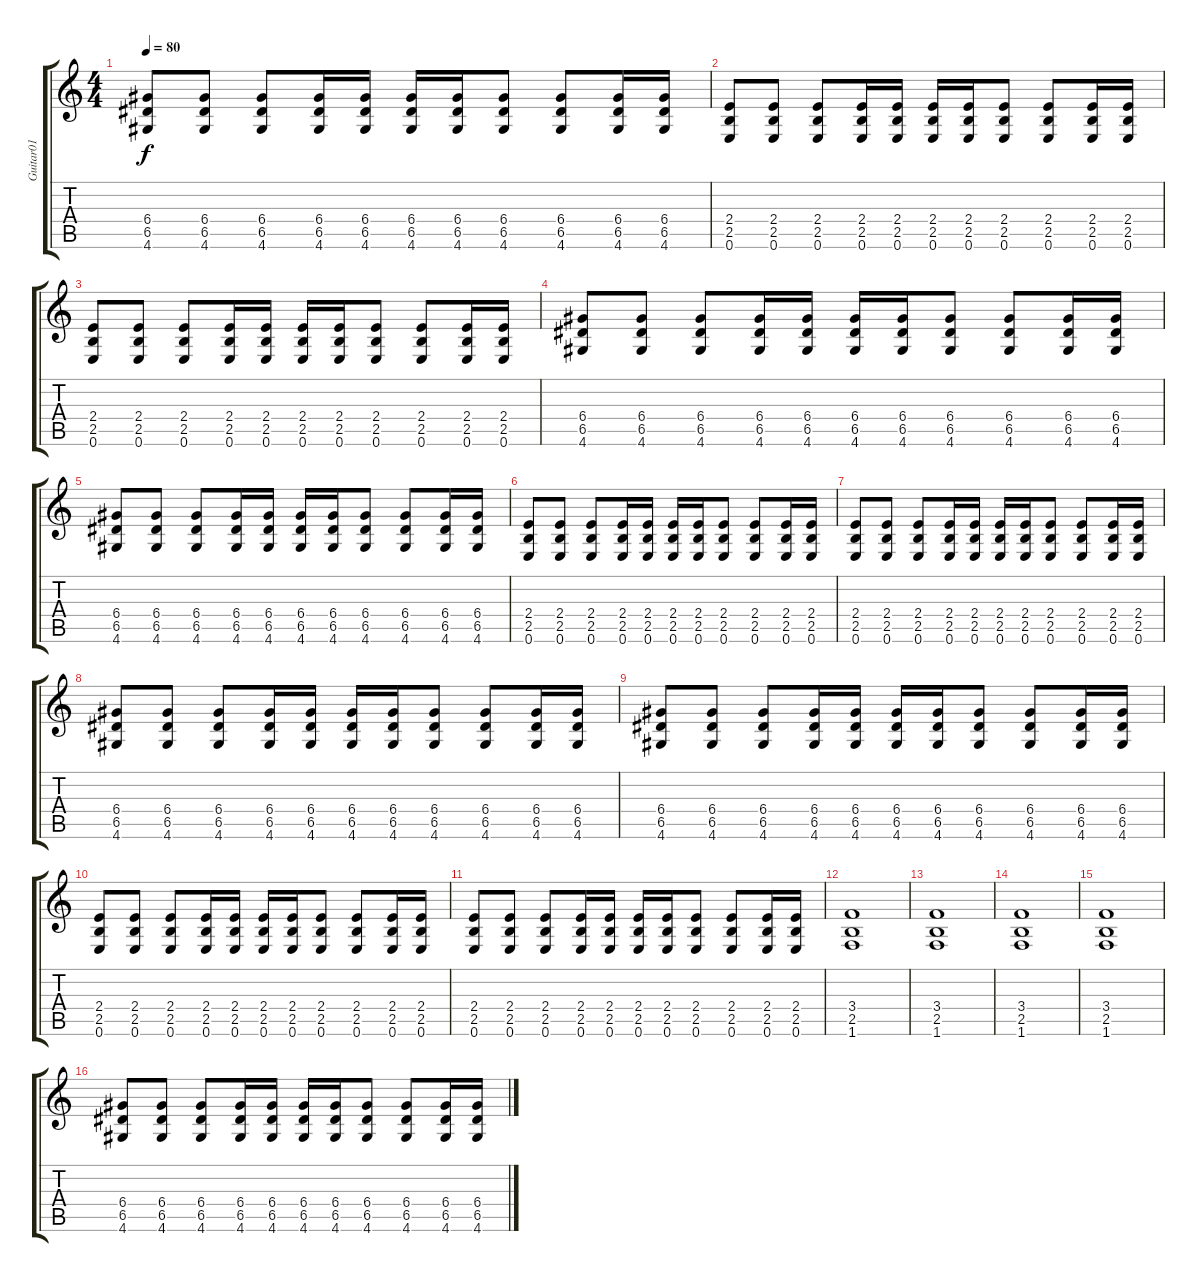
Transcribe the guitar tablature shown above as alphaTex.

\track ("Guitar01" "Guitar01") {instrument electricguitarclean}
\staff {score tabs}
\tuning (E4 B3 G3 D3 A2 E2) {hide}
\ts (4 4)
\tempo 80
\clef g2
\ks c
(6.4 6.5 4.6).8{dy f} (6.4 6.5 4.6).8 (6.4 6.5 4.6).8 (6.4 6.5 4.6).16 (6.4 6.5 4.6).16 (6.4 6.5 4.6).16 (6.4 6.5 4.6).16 (6.4 6.5 4.6).8 (6.4 6.5 4.6).8 (6.4 6.5 4.6).16 (6.4 6.5 4.6).16 |
(2.4 2.5 0.6).8 (2.4 2.5 0.6).8 (2.4 2.5 0.6).8 (2.4 2.5 0.6).16 (2.4 2.5 0.6).16 (2.4 2.5 0.6).16 (2.4 2.5 0.6).16 (2.4 2.5 0.6).8 (2.4 2.5 0.6).8 (2.4 2.5 0.6).16 (2.4 2.5 0.6).16 |
(2.4 2.5 0.6).8 (2.4 2.5 0.6).8 (2.4 2.5 0.6).8 (2.4 2.5 0.6).16 (2.4 2.5 0.6).16 (2.4 2.5 0.6).16 (2.4 2.5 0.6).16 (2.4 2.5 0.6).8 (2.4 2.5 0.6).8 (2.4 2.5 0.6).16 (2.4 2.5 0.6).16 |
(6.4 6.5 4.6).8 (6.4 6.5 4.6).8 (6.4 6.5 4.6).8 (6.4 6.5 4.6).16 (6.4 6.5 4.6).16 (6.4 6.5 4.6).16 (6.4 6.5 4.6).16 (6.4 6.5 4.6).8 (6.4 6.5 4.6).8 (6.4 6.5 4.6).16 (6.4 6.5 4.6).16 |
(6.4 6.5 4.6).8 (6.4 6.5 4.6).8 (6.4 6.5 4.6).8 (6.4 6.5 4.6).16 (6.4 6.5 4.6).16 (6.4 6.5 4.6).16 (6.4 6.5 4.6).16 (6.4 6.5 4.6).8 (6.4 6.5 4.6).8 (6.4 6.5 4.6).16 (6.4 6.5 4.6).16 |
(2.4 2.5 0.6).8 (2.4 2.5 0.6).8 (2.4 2.5 0.6).8 (2.4 2.5 0.6).16 (2.4 2.5 0.6).16 (2.4 2.5 0.6).16 (2.4 2.5 0.6).16 (2.4 2.5 0.6).8 (2.4 2.5 0.6).8 (2.4 2.5 0.6).16 (2.4 2.5 0.6).16 |
(2.4 2.5 0.6).8 (2.4 2.5 0.6).8 (2.4 2.5 0.6).8 (2.4 2.5 0.6).16 (2.4 2.5 0.6).16 (2.4 2.5 0.6).16 (2.4 2.5 0.6).16 (2.4 2.5 0.6).8 (2.4 2.5 0.6).8 (2.4 2.5 0.6).16 (2.4 2.5 0.6).16 |
(6.4 6.5 4.6).8 (6.4 6.5 4.6).8 (6.4 6.5 4.6).8 (6.4 6.5 4.6).16 (6.4 6.5 4.6).16 (6.4 6.5 4.6).16 (6.4 6.5 4.6).16 (6.4 6.5 4.6).8 (6.4 6.5 4.6).8 (6.4 6.5 4.6).16 (6.4 6.5 4.6).16 |
(6.4 6.5 4.6).8 (6.4 6.5 4.6).8 (6.4 6.5 4.6).8 (6.4 6.5 4.6).16 (6.4 6.5 4.6).16 (6.4 6.5 4.6).16 (6.4 6.5 4.6).16 (6.4 6.5 4.6).8 (6.4 6.5 4.6).8 (6.4 6.5 4.6).16 (6.4 6.5 4.6).16 |
(2.4 2.5 0.6).8 (2.4 2.5 0.6).8 (2.4 2.5 0.6).8 (2.4 2.5 0.6).16 (2.4 2.5 0.6).16 (2.4 2.5 0.6).16 (2.4 2.5 0.6).16 (2.4 2.5 0.6).8 (2.4 2.5 0.6).8 (2.4 2.5 0.6).16 (2.4 2.5 0.6).16 |
(2.4 2.5 0.6).8 (2.4 2.5 0.6).8 (2.4 2.5 0.6).8 (2.4 2.5 0.6).16 (2.4 2.5 0.6).16 (2.4 2.5 0.6).16 (2.4 2.5 0.6).16 (2.4 2.5 0.6).8 (2.4 2.5 0.6).8 (2.4 2.5 0.6).16 (2.4 2.5 0.6).16 |
(3.4 2.5 1.6).1 |
(3.4 2.5 1.6).1 |
(3.4 2.5 1.6).1 |
(3.4 2.5 1.6).1 |
(6.4 6.5 4.6).8 (6.4 6.5 4.6).8 (6.4 6.5 4.6).8 (6.4 6.5 4.6).16 (6.4 6.5 4.6).16 (6.4 6.5 4.6).16 (6.4 6.5 4.6).16 (6.4 6.5 4.6).8 (6.4 6.5 4.6).8 (6.4 6.5 4.6).16 (6.4 6.5 4.6).16
